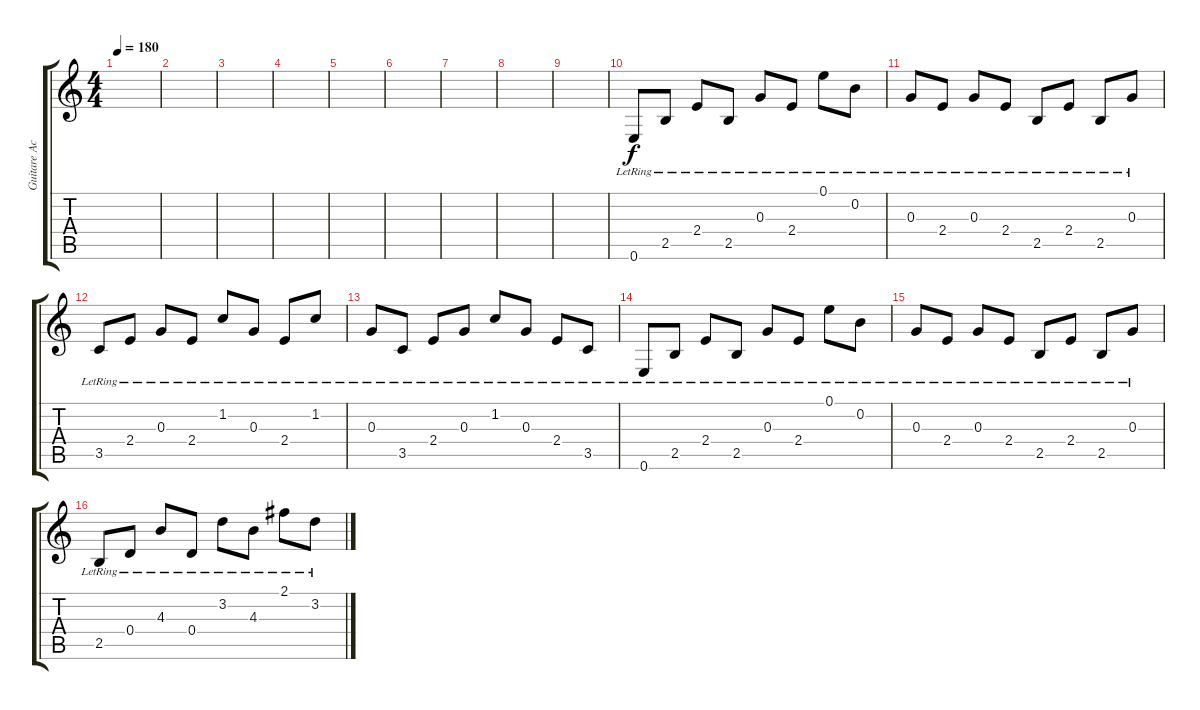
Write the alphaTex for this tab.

\track ("Guitare Acousique" "Guitare Ac") {instrument acousticguitarnylon}
\staff {score tabs}
\tuning (E4 B3 G3 D3 A2 E2) {hide}
\ts (4 4)
\tempo 180
\clef g2
\ks c
|
|
|
|
|
|
|
|
|
0.6{lr}.8 2.5{lr}.8 2.4{lr}.8 2.5{lr}.8 0.3{lr}.8 2.4{lr}.8 0.1{lr}.8 0.2{lr}.8 |
0.3{lr}.8 2.4{lr}.8 0.3{lr}.8 2.4{lr}.8 2.5{lr}.8 2.4{lr}.8 2.5{lr}.8 0.3{lr}.8 |
3.5{lr}.8 2.4{lr}.8 0.3{lr}.8 2.4{lr}.8 1.2{lr}.8 0.3{lr}.8 2.4{lr}.8 1.2{lr}.8 |
0.3{lr}.8 3.5{lr}.8 2.4{lr}.8 0.3{lr}.8 1.2{lr}.8 0.3{lr}.8 2.4{lr}.8 3.5{lr}.8 |
0.6{lr}.8 2.5{lr}.8 2.4{lr}.8 2.5{lr}.8 0.3{lr}.8 2.4{lr}.8 0.1{lr}.8 0.2{lr}.8 |
0.3{lr}.8 2.4{lr}.8 0.3{lr}.8 2.4{lr}.8 2.5{lr}.8 2.4{lr}.8 2.5{lr}.8 0.3{lr}.8 |
2.5{lr}.8 0.4{lr}.8 4.3{lr}.8 0.4{lr}.8 3.2{lr}.8 4.3{lr}.8 2.1{lr}.8 3.2{lr}.8
